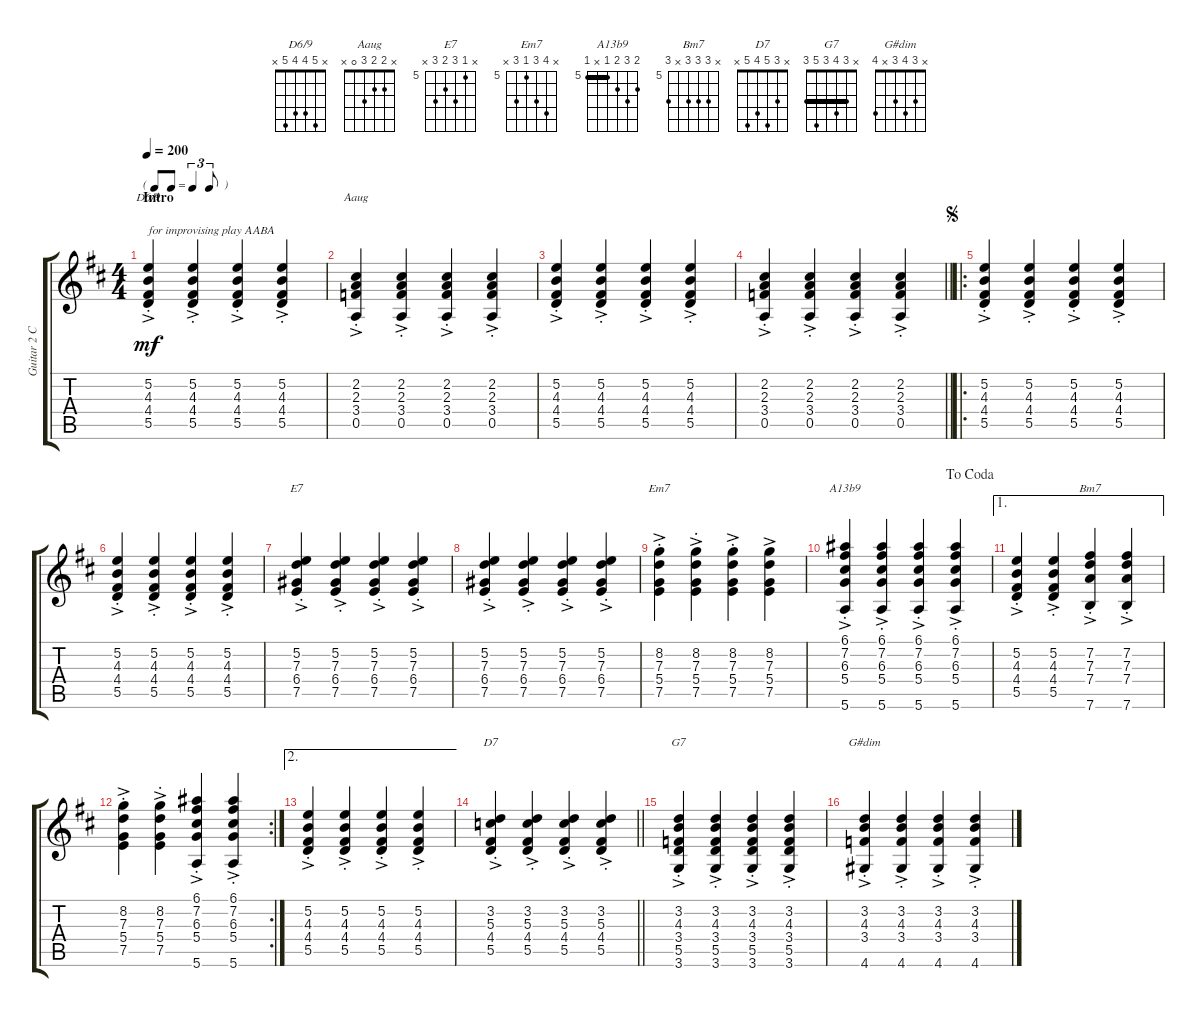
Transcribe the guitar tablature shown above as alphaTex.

\track ("Guitar 2 Chords" "Guitar 2 C") {instrument acousticguitarsteel}
\staff {score tabs}
\tuning (E4 B3 G3 D3 A2 E2) {hide}
\chord ("D6/9" x 5 4 4 5 x)
\chord ("Aaug" x 2 2 3 0 x)
\chord ("E7" x 5 7 6 7 x) {firstfret 5}
\chord ("Em7" x 8 7 5 7 x) {firstfret 5}
\chord ("A13b9" 6 7 6 5 x 5) {firstfret 5 barre 5}
\chord ("Bm7" x 7 7 7 x 7) {firstfret 5}
\chord ("D7" x 3 5 4 5 x)
\chord ("G7" x 3 4 3 5 3) {barre 3}
\chord ("G#dim" x 3 4 3 x 4)
\ts (4 4)
\tf triplet8th
\section ("" "Intro")
\tempo 200
\clef g2
\ks d
(5.2{ac st} 4.3{ac st} 4.4{ac st} 5.5{ac st}).4{ch "D6/9" txt "for improvising play AABA" dy mf instrument acousticguitarsteel} (5.2{ac} 4.3{ac} 4.4{ac st} 5.5{ac}).4 (5.2{ac st} 4.3{ac st} 4.4{ac st} 5.5{ac st}).4 (5.2{ac} 4.3{ac} 4.4{ac} 5.5{ac st}).4 |
(2.2{ac st} 2.3{ac st} 3.4{ac st} 0.5{ac st}).4{ch "Aaug"} (2.2{ac} 2.3{ac} 3.4{ac} 0.5{ac st}).4 (2.2{ac st} 2.3{ac st} 3.4{ac st} 0.5{ac st}).4 (2.2{ac} 2.3{ac} 3.4{ac st} 0.5{ac}).4 |
(5.2{ac st} 4.3{ac st} 4.4{ac st} 5.5{ac st}).4 (5.2{ac} 4.3{ac} 4.4{ac st} 5.5{ac}).4 (5.2{ac st} 4.3{ac st} 4.4{ac st} 5.5{ac st}).4 (5.2{ac} 4.3{ac} 4.4{ac} 5.5{ac st}).4 |
\barLineRight lightlight
(2.2{ac st} 2.3{ac st} 3.4{ac st} 0.5{ac st}).4 (2.2{ac} 2.3{ac} 3.4{ac} 0.5{ac st}).4 (2.2{ac st} 2.3{ac st} 3.4{ac st} 0.5{ac st}).4 (2.2{ac} 2.3{ac} 3.4{ac st} 0.5{ac}).4 |
\ro
\section ("" "")
\jump segno
(5.2{ac st} 4.3{ac st} 4.4{ac st} 5.5{ac st}).4 (5.2{ac} 4.3{ac} 4.4{ac st} 5.5{ac}).4 (5.2{ac st} 4.3{ac st} 4.4{ac st} 5.5{ac st}).4 (5.2{ac} 4.3{ac} 4.4{ac} 5.5{ac st}).4 |
(5.2{ac st} 4.3{ac st} 4.4{ac st} 5.5{ac st}).4 (5.2{ac} 4.3{ac} 4.4{ac st} 5.5{ac}).4 (5.2{ac st} 4.3{ac st} 4.4{ac st} 5.5{ac st}).4 (5.2{ac} 4.3{ac} 4.4{ac} 5.5{ac st}).4 |
(5.2{ac st} 7.3{ac st} 6.4{ac st} 7.5{ac st}).4{ch "E7"} (5.2{ac} 7.3{ac} 6.4{ac st} 7.5{ac st}).4 (5.2 7.3{ac st} 6.4{ac st} 7.5{ac st}).4 (5.2{ac st} 7.3{ac} 6.4{ac st} 7.5{ac st}).4 |
(5.2{ac st} 7.3{ac st} 6.4{ac st} 7.5{ac st}).4 (5.2{ac} 7.3{ac} 6.4{ac st} 7.5{ac st}).4 (5.2 7.3{ac st} 6.4{ac st} 7.5{ac st}).4 (5.2{ac st} 7.3{ac} 6.4{ac st} 7.5{ac st}).4 |
(8.2{ac st} 7.3{ac st} 5.4{ac st} 7.5{ac st}).4{ch "Em7"} (8.2{ac} 7.3{ac} 5.4{ac st} 7.5{ac st}).4 (8.2 7.3 5.4{ac st} 7.5{ac st}).4 (8.2{ac} 7.3{ac} 5.4{ac} 7.5{ac}).4 |
\jump dacoda
(6.1{ac st} 7.2{ac st} 6.3{ac st} 5.4{ac st} 5.6{ac st}).4{ch "A13b9"} (6.1{ac} 7.2{ac} 6.3{ac} 5.4{ac st} 5.6{ac st}).4 (6.1{ac st} 7.2{ac st} 6.3{ac st} 5.4{ac st} 5.6{ac st}).4 (6.1{ac} 7.2{ac} 6.3{ac} 5.4{ac st} 5.6{ac st}).4 |
\ae 1
(5.2{ac st} 4.3{ac st} 4.4{ac st} 5.5{ac st}).4 (5.2{ac} 4.3{ac} 4.4{ac st} 5.5{ac}).4 (7.2{ac st} 7.3{ac st} 7.4{ac st} 7.6{ac st}).4{ch "Bm7"} (7.2{ac st} 7.3{ac st} 7.4{ac st} 7.6{ac st}).4 |
\rc 2
(8.2{ac st} 7.3{ac st} 5.4{ac st} 7.5{ac st}).4 (8.2{ac} 7.3{ac} 5.4{ac st} 7.5{ac st}).4 (6.1{ac st} 7.2{ac st} 6.3{ac st} 5.4{ac st} 5.6{ac st}).4 (6.1{ac} 7.2{ac} 6.3{ac} 5.4{ac st} 5.6{ac st}).4 |
\ae 2
(5.2{ac st} 4.3{ac st} 4.4{ac st} 5.5{ac st}).4 (5.2{ac} 4.3{ac} 4.4{ac st} 5.5{ac}).4 (5.2{ac st} 4.3{ac st} 4.4{ac st} 5.5{ac st}).4 (5.2{ac} 4.3{ac} 4.4{ac} 5.5{ac st}).4 |
\barLineRight lightlight
(3.2{ac st} 5.3{ac st} 4.4{ac st} 5.5{ac st}).4{ch "D7"} (3.2{ac} 5.3{ac} 4.4{ac st} 5.5{ac st}).4 (3.2{ac st} 5.3{ac st} 4.4{ac st} 5.5{ac st}).4 (3.2{ac} 5.3{ac} 4.4{ac st} 5.5{ac st}).4 |
\section ("" "")
(3.2{ac st} 4.3{ac st} 3.4{ac st} 5.5{ac st} 3.6{ac st}).4{ch "G7"} (3.2{ac} 4.3{ac} 3.4{ac st} 5.5{ac st} 3.6{ac st}).4 (3.2{ac st} 4.3{ac st} 3.4{ac st} 5.5{ac st} 3.6{ac st}).4 (3.2{ac} 4.3{ac} 3.4{ac st} 5.5{ac st} 3.6{ac st}).4 |
(3.2{ac st} 4.3{ac st} 3.4{ac st} 4.6{ac st}).4{ch "G#dim"} (3.2{ac} 4.3{ac} 3.4{ac st} 4.6{ac st}).4 (3.2{ac st} 4.3{ac st} 3.4{ac st} 4.6{ac st}).4 (3.2{ac} 4.3{ac} 3.4{ac st} 4.6{ac st}).4
